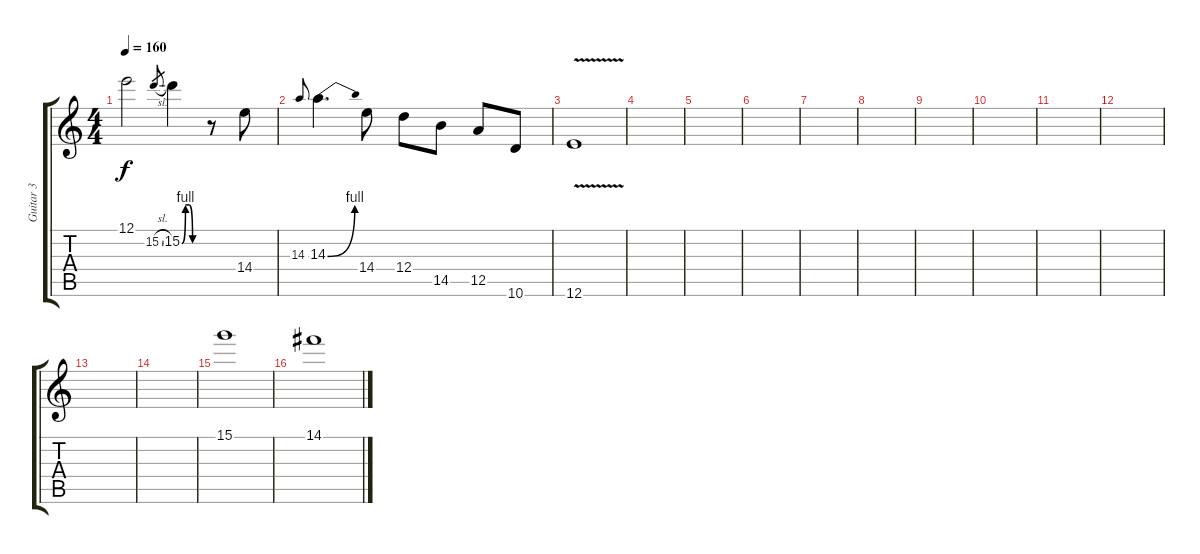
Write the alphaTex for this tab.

\track ("Guitar 3" "Guitar 3") {instrument overdrivenguitar}
\staff {score tabs}
\tuning (E4 B3 G3 D3 A2 E2) {hide}
\ts (4 4)
\tempo 160
\clef g2
\ks c
12.1.2{dy f} 15.2{sl}.8{gr} 15.2{be (custom 0 0 10 4 20 4 30 0 60 0)}.4 r.8 14.4.8 |
14.3.8{gr onbeat} 14.3{be (bend 0 0 60 4)}.4{d} 14.4.8 12.4.8 14.5.8 12.5.8 10.6.8 |
12.6{v}.1 |
|
|
|
|
|
|
|
|
|
|
|
15.1.1 |
14.1.1
